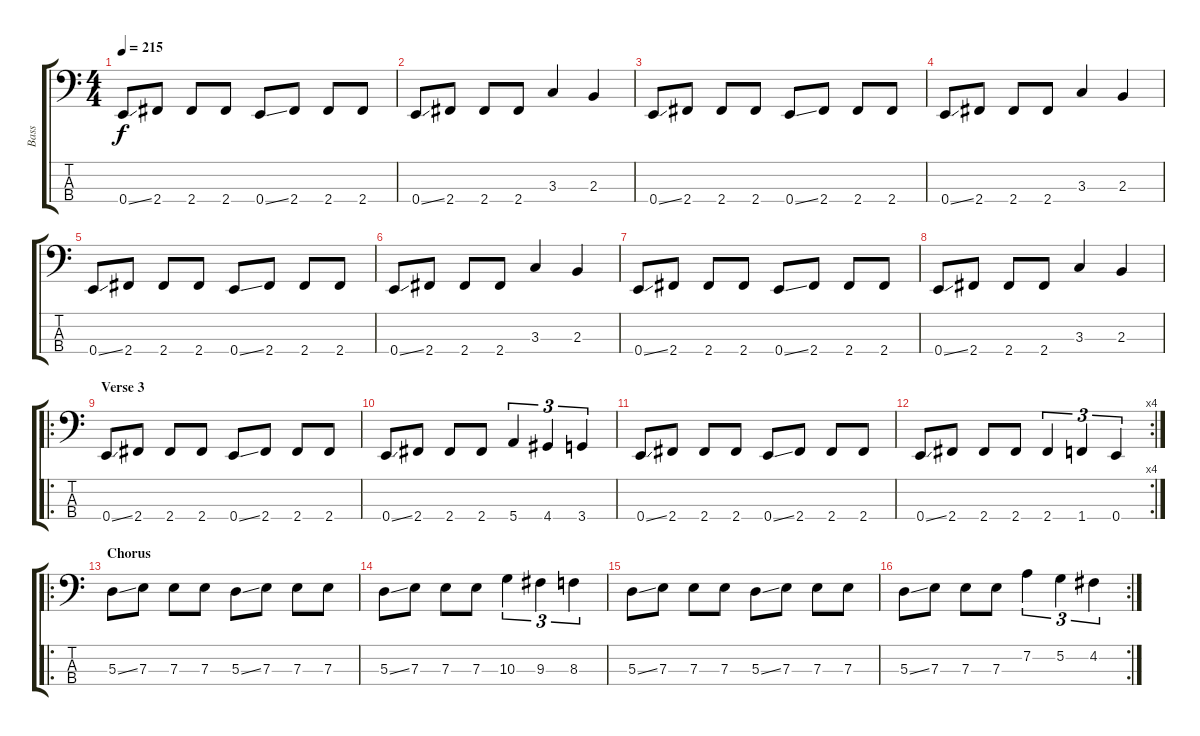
\track ("Bass" "Bass") {instrument electricbassfinger}
\staff {score tabs}
\tuning (G2 D2 A1 E1) {hide}
\ts (4 4)
\tempo 215
\clef f4
\ks c
0.4{ss}.8{dy f} 2.4.8 2.4.8 2.4.8 0.4{ss}.8 2.4.8 2.4.8 2.4.8 |
0.4{ss}.8 2.4.8 2.4.8 2.4.8 3.3.4 2.3.4 |
0.4{ss}.8 2.4.8 2.4.8 2.4.8 0.4{ss}.8 2.4.8 2.4.8 2.4.8 |
0.4{ss}.8 2.4.8 2.4.8 2.4.8 3.3.4 2.3.4 |
0.4{ss}.8 2.4.8 2.4.8 2.4.8 0.4{ss}.8 2.4.8 2.4.8 2.4.8 |
0.4{ss}.8 2.4.8 2.4.8 2.4.8 3.3.4 2.3.4 |
0.4{ss}.8 2.4.8 2.4.8 2.4.8 0.4{ss}.8 2.4.8 2.4.8 2.4.8 |
0.4{ss}.8 2.4.8 2.4.8 2.4.8 3.3.4 2.3.4 |
\ro
\section ("" "Verse 3")
0.4{ss}.8 2.4.8 2.4.8 2.4.8 0.4{ss}.8 2.4.8 2.4.8 2.4.8 |
0.4{ss}.8 2.4.8 2.4.8 2.4.8 5.4.4{tu (3 2)} 4.4.4{tu (3 2)} 3.4.4{tu (3 2)} |
0.4{ss}.8 2.4.8 2.4.8 2.4.8 0.4{ss}.8 2.4.8 2.4.8 2.4.8 |
\rc 4
0.4{ss}.8 2.4.8 2.4.8 2.4.8 2.4.4{tu (3 2)} 1.4.4{tu (3 2)} 0.4.4{tu (3 2)} |
\ro
\section ("" "Chorus")
5.3{ss}.8 7.3.8 7.3.8 7.3.8 5.3{ss}.8 7.3.8 7.3.8 7.3.8 |
5.3{ss}.8 7.3.8 7.3.8 7.3.8 10.3.4{tu (3 2)} 9.3.4{tu (3 2)} 8.3.4{tu (3 2)} |
5.3{ss}.8 7.3.8 7.3.8 7.3.8 5.3{ss}.8 7.3.8 7.3.8 7.3.8 |
\rc 2
5.3{ss}.8 7.3.8 7.3.8 7.3.8 7.2.4{tu (3 2)} 5.2.4{tu (3 2)} 4.2.4{tu (3 2)}
